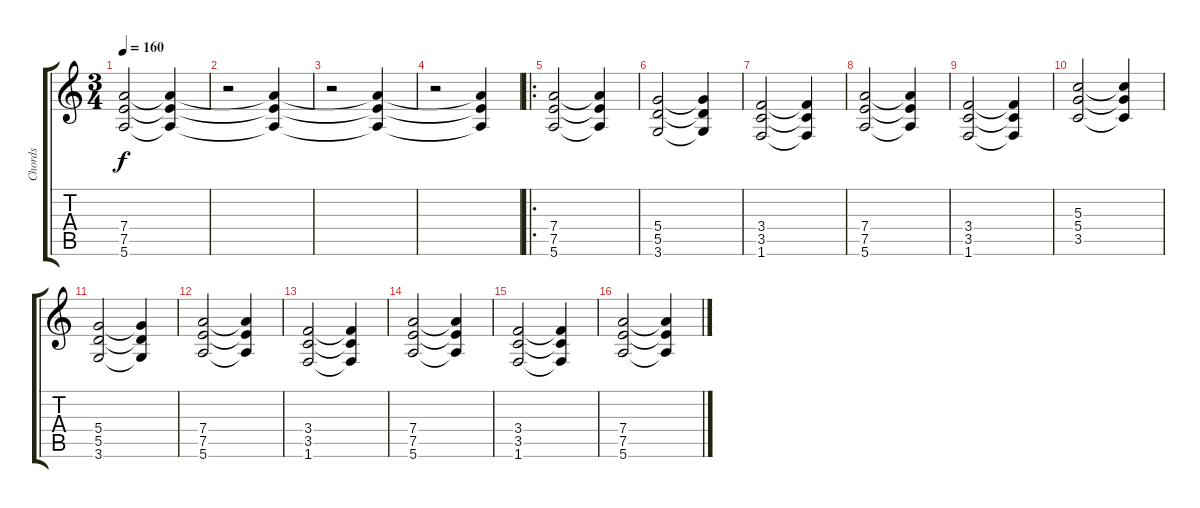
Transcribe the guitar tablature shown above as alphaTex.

\track ("Chords" "Chords") {instrument distortionguitar}
\staff {score tabs}
\tuning (E4 B3 G3 D3 A2 E2) {hide}
\ts (3 4)
\tempo 160
\clef g2
\ks c
(7.4 7.5 5.6).2{dy f instrument distortionguitar} (7.4{t} 7.5{t} 5.6{t}).4 |
r.2 (7.4{t} 7.5{t} 5.6{t}).4 |
r.2 (7.4{t} 7.5{t} 5.6{t}).4 |
r.2 (7.4{t} 7.5{t} 5.6{t}).4 |
\ro
(7.4 7.5 5.6).2 (7.4{t} 7.5{t} 5.6{t}).4 |
(5.4 5.5 3.6).2 (5.4{t} 5.5{t} 3.6{t}).4 |
(3.4 3.5 1.6).2 (3.4{t} 3.5{t} 1.6{t}).4 |
(7.4 7.5 5.6).2 (7.4{t} 7.5{t} 5.6{t}).4 |
(3.4 3.5 1.6).2 (3.4{t} 3.5{t} 1.6{t}).4 |
(5.3 5.4 3.5).2 (5.3{t} 5.4{t} 3.5{t}).4 |
(5.4 5.5 3.6).2 (5.4{t} 5.5{t} 3.6{t}).4 |
(7.4 7.5 5.6).2 (7.4{t} 7.5{t} 5.6{t}).4 |
(3.4 3.5 1.6).2 (3.4{t} 3.5{t} 1.6{t}).4 |
(7.4 7.5 5.6).2 (7.4{t} 7.5{t} 5.6{t}).4 |
(3.4 3.5 1.6).2 (3.4{t} 3.5{t} 1.6{t}).4 |
(7.4 7.5 5.6).2 (7.4{t} 7.5{t} 5.6{t}).4
